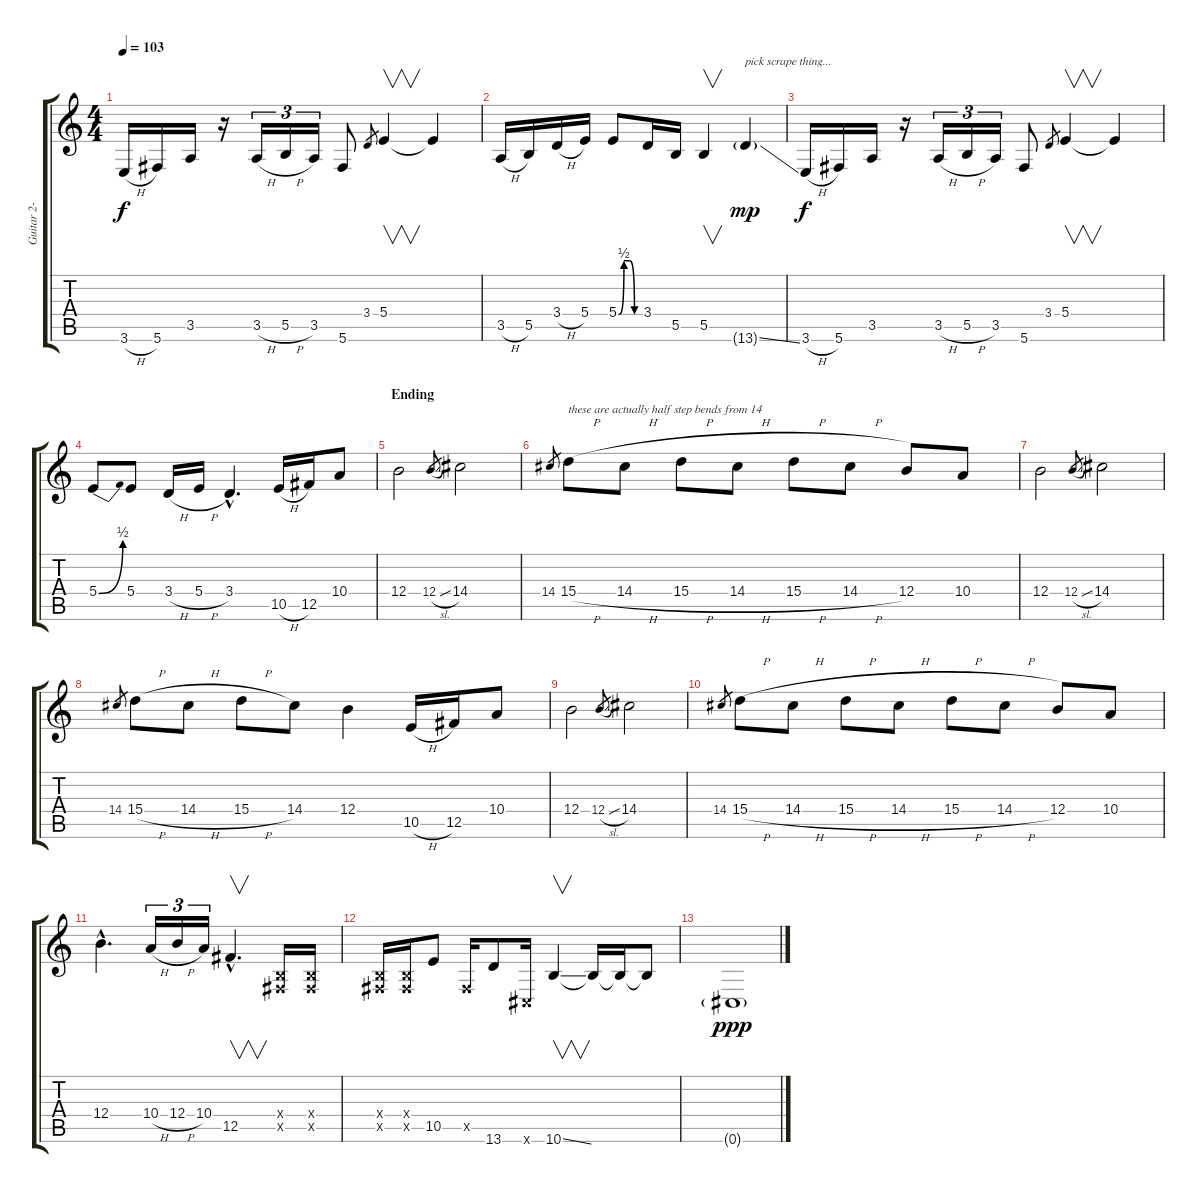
\track ("Guitar 2- Kirk Windstein" "Guitar 2- ") {instrument overdrivenguitar}
\staff {score tabs}
\tuning (Db4 Ab3 E3 B2 Gb2 Db2) {hide}
\ts (4 4)
\tempo 103
\clef g2
\ks c
3.6{h}.16{dy f instrument distortionguitar} 5.6.16 3.5.16 r.16 3.5{h}.16{tu (3 2)} 5.5{h}.16{tu (3 2)} 3.5.16{tu (3 2)} 5.6.8 3.4.8{gr} 5.4.4{v} 5.4{t}.4 |
3.5{h}.16 5.5.16 3.4{h}.16 5.4.16 5.4{be (custom 0 0 15 2 30 2 45 0 60 0)}.8 3.4.16 5.5.16 5.5.4{v} 13.6{ss g}.4{txt "pick scrape thing..." dy mp} |
3.6{h}.16{dy f instrument distortionguitar} 5.6.16 3.5.16 r.16 3.5{h}.16{tu (3 2)} 5.5{h}.16{tu (3 2)} 3.5.16{tu (3 2)} 5.6.8 3.4.8{gr} 5.4.4{v} 5.4{t}.4 |
5.4{be (bend 0 0 60 2)}.8 5.4.8 3.4{h}.16 5.4{h}.16 3.4{hac}.4{d} 10.5{h}.16 12.5.16 10.4.8 |
\section ("" "Ending")
12.4.2 12.4{sl}.8{gr} 14.4.2 |
14.4.8{gr} 15.4{h}.8{txt "these are actually half step bends from 14"} 14.4{h}.8 15.4{h}.8 14.4{h}.8 15.4{h}.8 14.4{h}.8 12.4.8 10.4.8 |
12.4.2 12.4{sl}.8{gr} 14.4.2 |
14.4.8{gr} 15.4{h}.8 14.4{h}.8 15.4{h}.8 14.4.8 12.4.4 10.5{h}.16 12.5.16 10.4.8 |
12.4.2 12.4{sl}.8{gr} 14.4.2 |
14.4.8{gr} 15.4{h}.8 14.4{h}.8 15.4{h}.8 14.4{h}.8 15.4{h}.8 14.4{h}.8 12.4.8 10.4.8 |
12.4{hac}.4{d} 10.4{h}.16{tu (3 2)} 12.4{h}.16{tu (3 2)} 10.4.16{tu (3 2)} 12.5{hac}.4{v d} (0.4{x} 0.5{x}).16 (0.4{x} 0.5{x}).16 |
(0.4{x} 0.5{x}).16 (0.4{x} 0.5{x}).16 10.5.8 0.5{x}.16 13.6.8 0.6{x}.16 10.6{ss}.4{v} 10.6{t}.16 10.6{t}.16 10.6{t}.8 |
0.6{g}.1{dy ppp volume 0}
